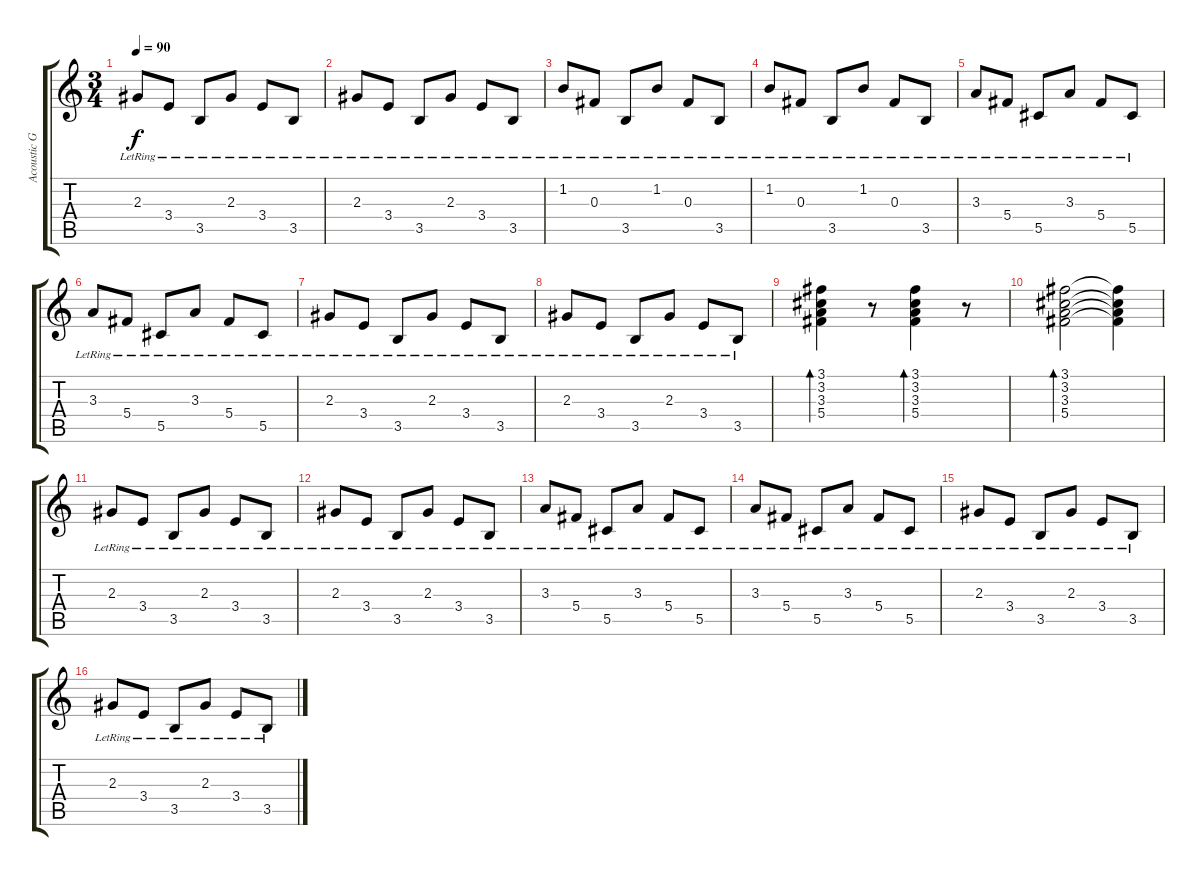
\track ("Acoustic Guitar 1" "Acoustic G") {instrument acousticguitarsteel}
\staff {score tabs}
\tuning (Eb4 Bb3 Gb3 Db3 Ab2 Eb2) {hide}
\ts (3 4)
\tempo 90
\clef g2
\ks c
2.3{lr}.8{dy f} 3.4{lr}.8 3.5{lr}.8 2.3{lr}.8 3.4{lr}.8 3.5{lr}.8 |
2.3{lr}.8 3.4{lr}.8 3.5{lr}.8 2.3{lr}.8 3.4{lr}.8 3.5{lr}.8 |
1.2{lr}.8 0.3{lr}.8 3.5{lr}.8 1.2{lr}.8 0.3{lr}.8 3.5{lr}.8 |
1.2{lr}.8 0.3{lr}.8 3.5{lr}.8 1.2{lr}.8 0.3{lr}.8 3.5{lr}.8 |
3.3{lr}.8 5.4{lr}.8 5.5{lr}.8 3.3{lr}.8 5.4{lr}.8 5.5{lr}.8 |
3.3{lr}.8 5.4{lr}.8 5.5{lr}.8 3.3{lr}.8 5.4{lr}.8 5.5{lr}.8 |
2.3{lr}.8 3.4{lr}.8 3.5{lr}.8 2.3{lr}.8 3.4{lr}.8 3.5{lr}.8 |
2.3{lr}.8 3.4{lr}.8 3.5{lr}.8 2.3{lr}.8 3.4{lr}.8 3.5{lr}.8 |
(3.1 3.2 3.3 5.4).4{bd 120} r.8 (3.1 3.2 3.3 5.4).4{bd 120} r.8 |
(3.1 3.2 3.3 5.4).2{bd 240} (3.1{t} 3.2{t} 3.3{t} 5.4{t}).4 |
2.3{lr}.8 3.4{lr}.8 3.5{lr}.8 2.3{lr}.8 3.4{lr}.8 3.5{lr}.8 |
2.3{lr}.8 3.4{lr}.8 3.5{lr}.8 2.3{lr}.8 3.4{lr}.8 3.5{lr}.8 |
3.3{lr}.8 5.4{lr}.8 5.5{lr}.8 3.3{lr}.8 5.4{lr}.8 5.5{lr}.8 |
3.3{lr}.8 5.4{lr}.8 5.5{lr}.8 3.3{lr}.8 5.4{lr}.8 5.5{lr}.8 |
2.3{lr}.8 3.4{lr}.8 3.5{lr}.8 2.3{lr}.8 3.4{lr}.8 3.5{lr}.8 |
2.3{lr}.8 3.4{lr}.8 3.5{lr}.8 2.3{lr}.8 3.4{lr}.8 3.5{lr}.8
